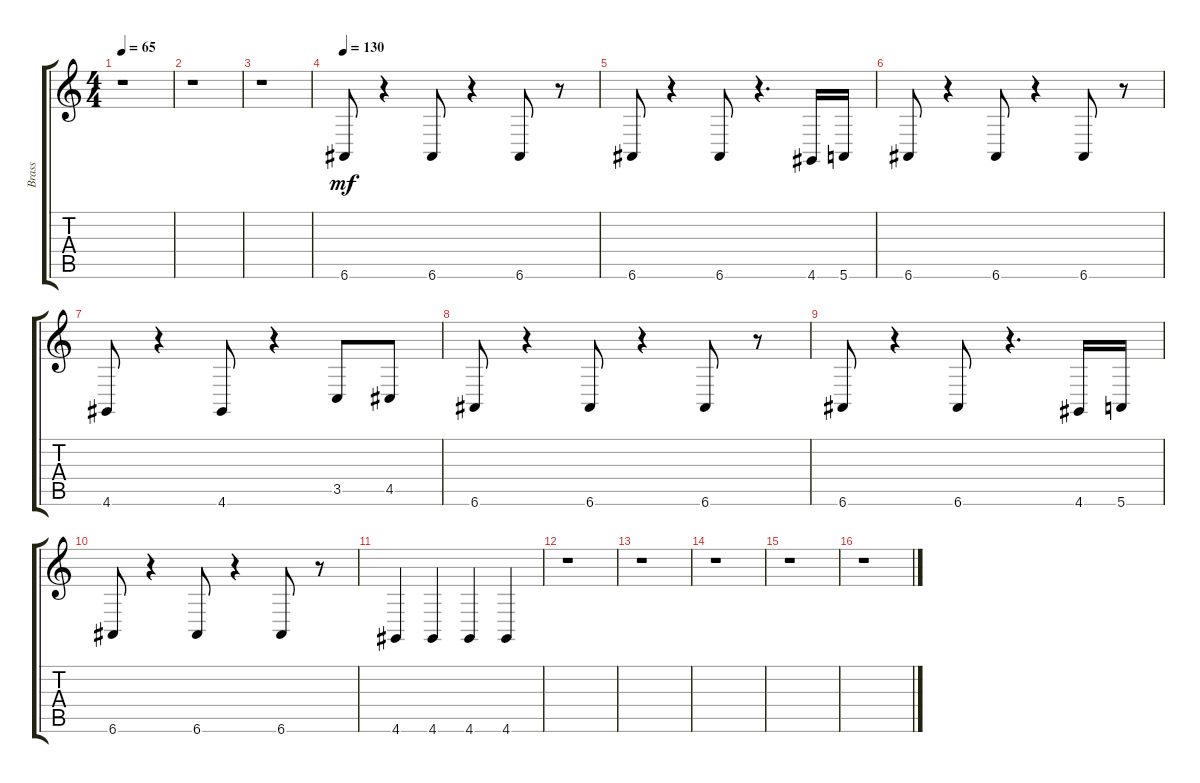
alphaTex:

\track ("Brass" "Brass") {instrument brasssection}
\staff {score tabs}
\tuning (E4 B3 G3 D3 A2 E2) {hide}
\ts (4 4)
\tempo 65
\clef g2
\ks c
r.1{dy f} |
r.1 |
r.1 |
\tempo 130
6.6.8{dy mf} r.4 6.6.8 r.4 6.6.8 r.8 |
6.6.8 r.4 6.6.8 r.4{d} 4.6.16 5.6.16 |
6.6.8 r.4 6.6.8 r.4 6.6.8 r.8 |
4.6.8 r.4 4.6.8 r.4 3.5.8 4.5.8 |
6.6.8 r.4 6.6.8 r.4 6.6.8 r.8 |
6.6.8 r.4 6.6.8 r.4{d} 4.6.16 5.6.16 |
6.6.8 r.4 6.6.8 r.4 6.6.8 r.8 |
4.6.4 4.6.4 4.6.4 4.6.4 |
r.1 |
r.1 |
r.1 |
r.1 |
r.1
